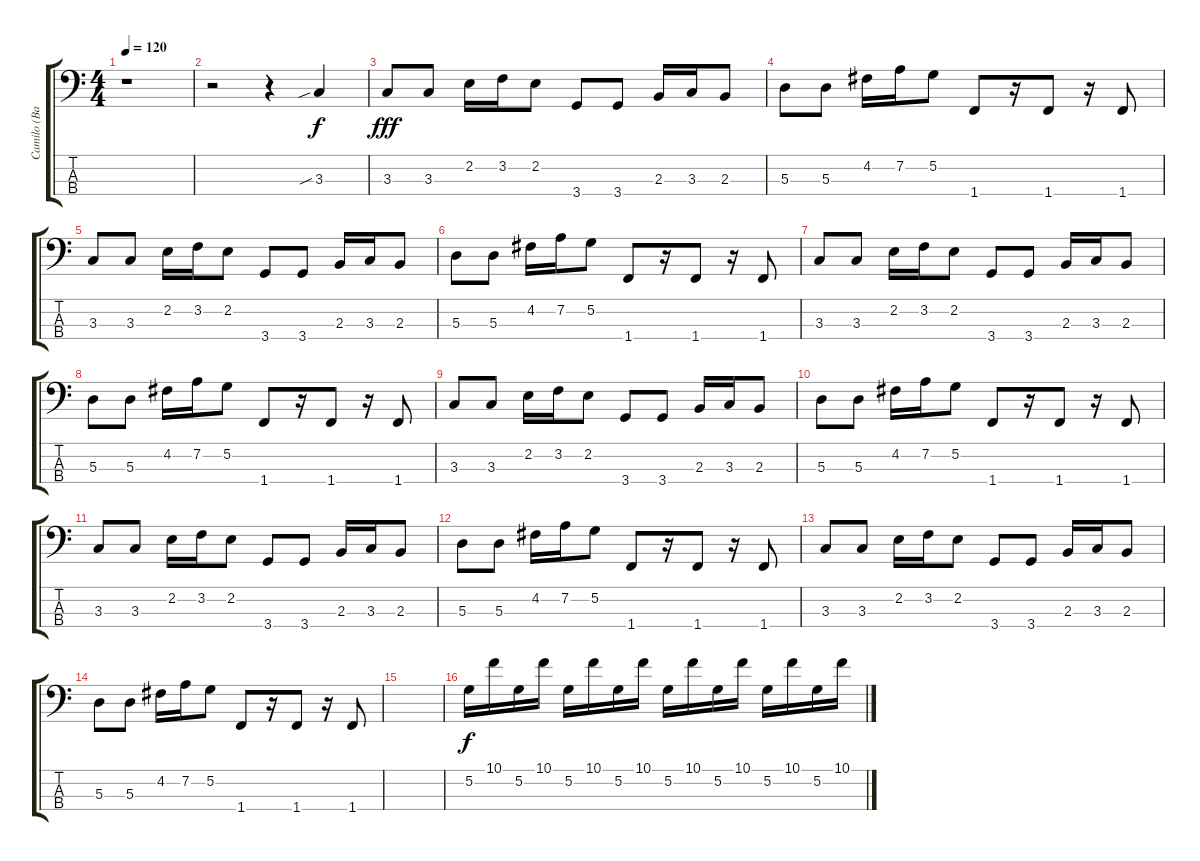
\track ("Camilo (Bass-Guitar)" "Camilo (Ba") {instrument electricbassfinger}
\staff {score tabs}
\tuning (G2 D2 A1 E1) {hide}
\ts (4 4)
\tempo 120
\clef f4
\ks c
r.1{dy f instrument electricbassfinger} |
r.2 r.4 3.3{sib}.4 |
3.3.8{dy fff} 3.3.8 2.2.16 3.2.16 2.2.8 3.4.8 3.4.8 2.3.16 3.3.16 2.3.8 |
5.3.8 5.3.8 4.2.16 7.2.16 5.2.8 1.4.8 r.16 1.4.8 r.16 1.4.8 |
3.3.8 3.3.8 2.2.16 3.2.16 2.2.8 3.4.8 3.4.8 2.3.16 3.3.16 2.3.8 |
5.3.8 5.3.8 4.2.16 7.2.16 5.2.8 1.4.8 r.16 1.4.8 r.16 1.4.8 |
3.3.8 3.3.8 2.2.16 3.2.16 2.2.8 3.4.8 3.4.8 2.3.16 3.3.16 2.3.8 |
5.3.8 5.3.8 4.2.16 7.2.16 5.2.8 1.4.8 r.16 1.4.8 r.16 1.4.8 |
3.3.8 3.3.8 2.2.16 3.2.16 2.2.8 3.4.8 3.4.8 2.3.16 3.3.16 2.3.8 |
5.3.8 5.3.8 4.2.16 7.2.16 5.2.8 1.4.8 r.16 1.4.8 r.16 1.4.8 |
3.3.8 3.3.8 2.2.16 3.2.16 2.2.8 3.4.8 3.4.8 2.3.16 3.3.16 2.3.8 |
5.3.8 5.3.8 4.2.16 7.2.16 5.2.8 1.4.8 r.16 1.4.8 r.16 1.4.8 |
3.3.8 3.3.8 2.2.16 3.2.16 2.2.8 3.4.8 3.4.8 2.3.16 3.3.16 2.3.8 |
5.3.8 5.3.8 4.2.16 7.2.16 5.2.8 1.4.8 r.16 1.4.8 r.16 1.4.8 |
|
5.2.16{dy f volume 0} 10.1.16{volume 16} 5.2.16 10.1.16 5.2.16 10.1.16 5.2.16 10.1.16 5.2.16 10.1.16 5.2.16 10.1.16 5.2.16 10.1.16 5.2.16 10.1.16
